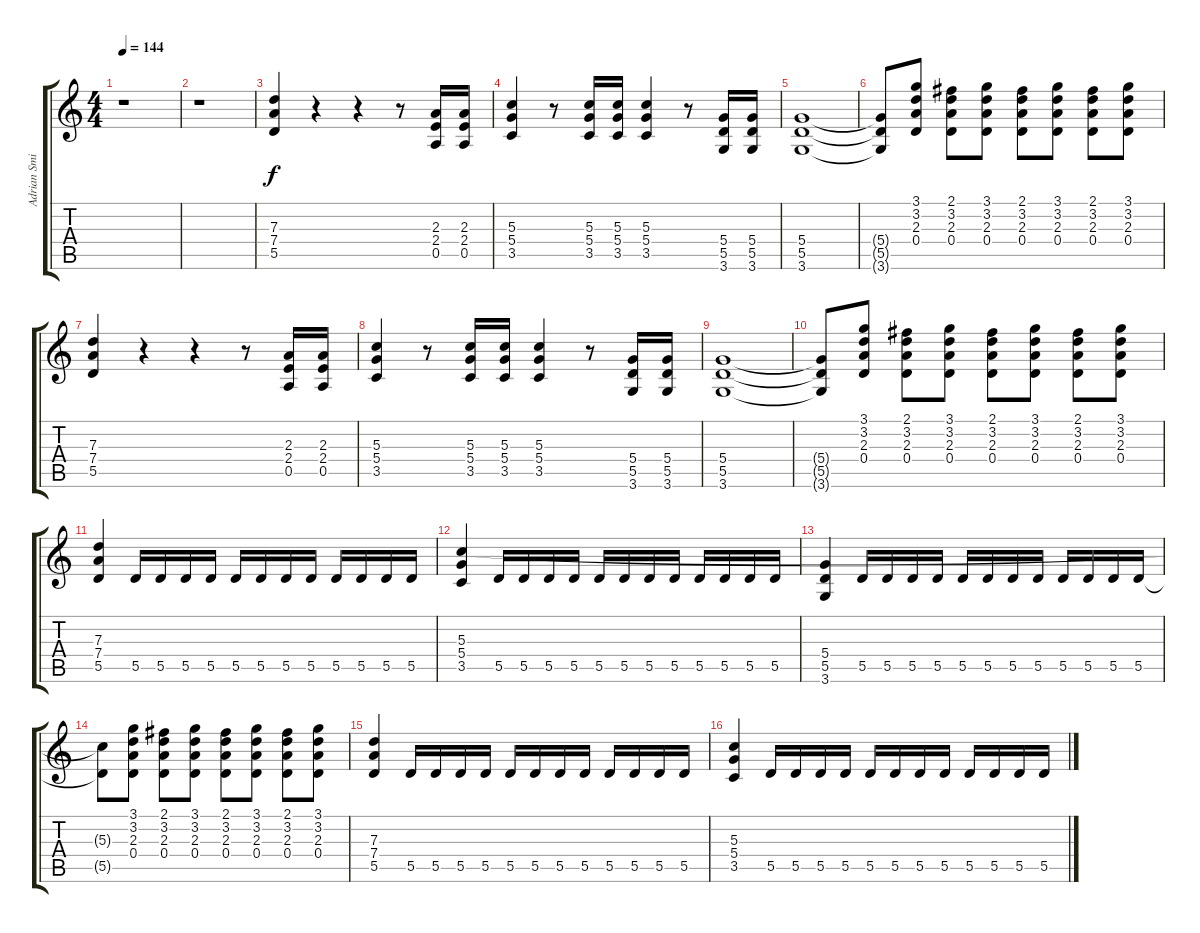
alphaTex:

\track ("Adrian Smith" "Adrian Smi") {instrument distortionguitar}
\staff {score tabs}
\tuning (E4 B3 G3 D3 A2 E2) {hide}
\ts (4 4)
\tempo 144
\clef g2
\ks c
r.1{dy f instrument distortionguitar} |
r.1 |
(7.3 7.4 5.5).4 r.4 r.4 r.8 (2.3 2.4 0.5).16 (2.3 2.4 0.5).16 |
(5.3 5.4 3.5).4 r.8 (5.3 5.4 3.5).16 (5.3 5.4 3.5).16 (5.3 5.4 3.5).4 r.8 (5.4 5.5 3.6).16 (5.4 5.5 3.6).16 |
(5.4 5.5 3.6).1 |
(5.4{t} 5.5{t} 3.6{t}).8 (3.1 3.2 2.3 0.4).8 (2.1 3.2 2.3 0.4).8 (3.1 3.2 2.3 0.4).8 (2.1 3.2 2.3 0.4).8 (3.1 3.2 2.3 0.4).8 (2.1 3.2 2.3 0.4).8 (3.1 3.2 2.3 0.4).8 |
(7.3 7.4 5.5).4 r.4 r.4 r.8 (2.3 2.4 0.5).16 (2.3 2.4 0.5).16 |
(5.3 5.4 3.5).4 r.8 (5.3 5.4 3.5).16 (5.3 5.4 3.5).16 (5.3 5.4 3.5).4 r.8 (5.4 5.5 3.6).16 (5.4 5.5 3.6).16 |
(5.4 5.5 3.6).1 |
(5.4{t} 5.5{t} 3.6{t}).8 (3.1 3.2 2.3 0.4).8 (2.1 3.2 2.3 0.4).8 (3.1 3.2 2.3 0.4).8 (2.1 3.2 2.3 0.4).8 (3.1 3.2 2.3 0.4).8 (2.1 3.2 2.3 0.4).8 (3.1 3.2 2.3 0.4).8 |
(7.3 7.4 5.5).4 5.5.16 5.5.16 5.5.16 5.5.16 5.5.16 5.5.16 5.5.16 5.5.16 5.5.16 5.5.16 5.5.16 5.5.16 |
(5.3 5.4 3.5).4 5.5.16 5.5.16 5.5.16 5.5.16 5.5.16 5.5.16 5.5.16 5.5.16 5.5.16 5.5.16 5.5.16 5.5.16 |
(5.4 5.5 3.6).4 5.5.16 5.5.16 5.5.16 5.5.16 5.5.16 5.5.16 5.5.16 5.5.16 5.5.16 5.5.16 5.5.16 5.5.16 |
(5.3{t} 5.5{t}).8 (3.1 3.2 2.3 0.4).8 (2.1 3.2 2.3 0.4).8 (3.1 3.2 2.3 0.4).8 (2.1 3.2 2.3 0.4).8 (3.1 3.2 2.3 0.4).8 (2.1 3.2 2.3 0.4).8 (3.1 3.2 2.3 0.4).8 |
(7.3 7.4 5.5).4 5.5.16 5.5.16 5.5.16 5.5.16 5.5.16 5.5.16 5.5.16 5.5.16 5.5.16 5.5.16 5.5.16 5.5.16 |
(5.3 5.4 3.5).4 5.5.16 5.5.16 5.5.16 5.5.16 5.5.16 5.5.16 5.5.16 5.5.16 5.5.16 5.5.16 5.5.16 5.5.16
